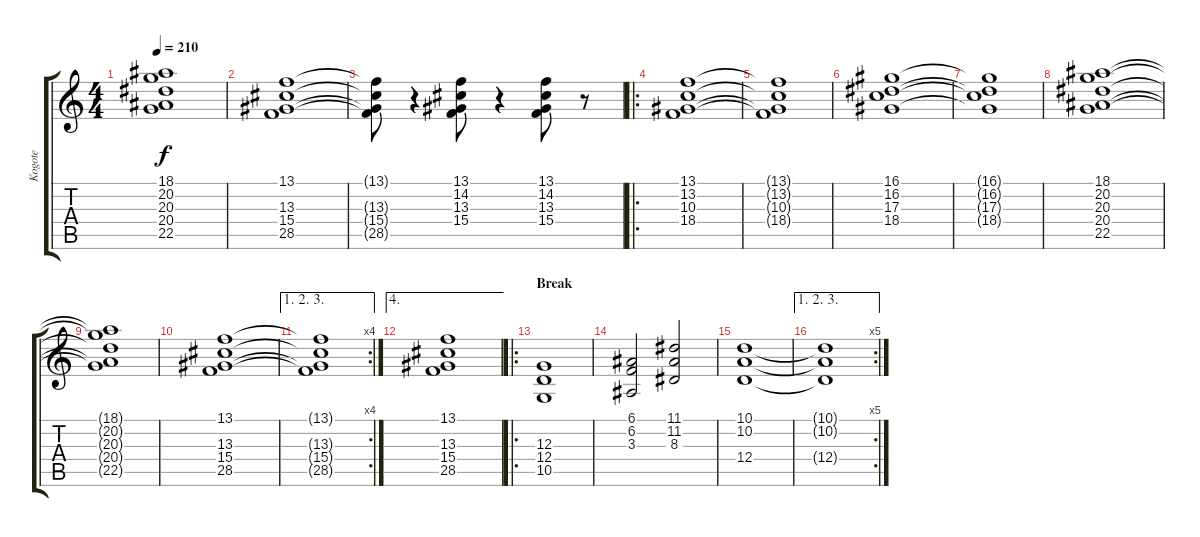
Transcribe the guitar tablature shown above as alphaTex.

\track ("Kogote" "Kogote") {instrument drawbarorgan}
\staff {score tabs}
\tuning (E4 B3 G3 D3 A2 E2) {hide}
\ts (4 4)
\tempo 210
\clef g2
\ks c
(18.1{t} 20.2{t} 20.3{t} 20.4{t} 22.5{t}).1{dy f} |
(13.1 13.3 15.4 28.5).1 |
(13.1{t} 13.3{t} 15.4{t} 28.5{t}).8 r.4 (13.1 14.2 13.3 15.4).8 r.4 (13.1 14.2 13.3 15.4).8 r.8 |
\ro
(13.1 13.2 10.3 18.4).1 |
(13.1{t} 13.2{t} 10.3{t} 18.4{t}).1 |
(16.1 16.2 17.3 18.4).1 |
(16.1{t} 16.2{t} 17.3{t} 18.4{t}).1 |
(18.1 20.2 20.3 20.4 22.5).1 |
(18.1{t} 20.2{t} 20.3{t} 20.4{t} 22.5{t}).1 |
(13.1 13.3 15.4 28.5).1 |
\ae (1 2 3)
\rc 4
(13.1{t} 13.3{t} 15.4{t} 28.5{t}).1 |
\ae 4
(13.1 13.3 15.4 28.5).1 |
\ro
\section ("" "Break")
(12.3 12.4 10.5).1 |
(6.1 6.2 3.3).2 (11.1 11.2 8.3).2 |
(10.1 10.2 12.4).1 |
\ae (1 2 3)
\rc 5
(10.1{t} 10.2{t} 12.4{t}).1
